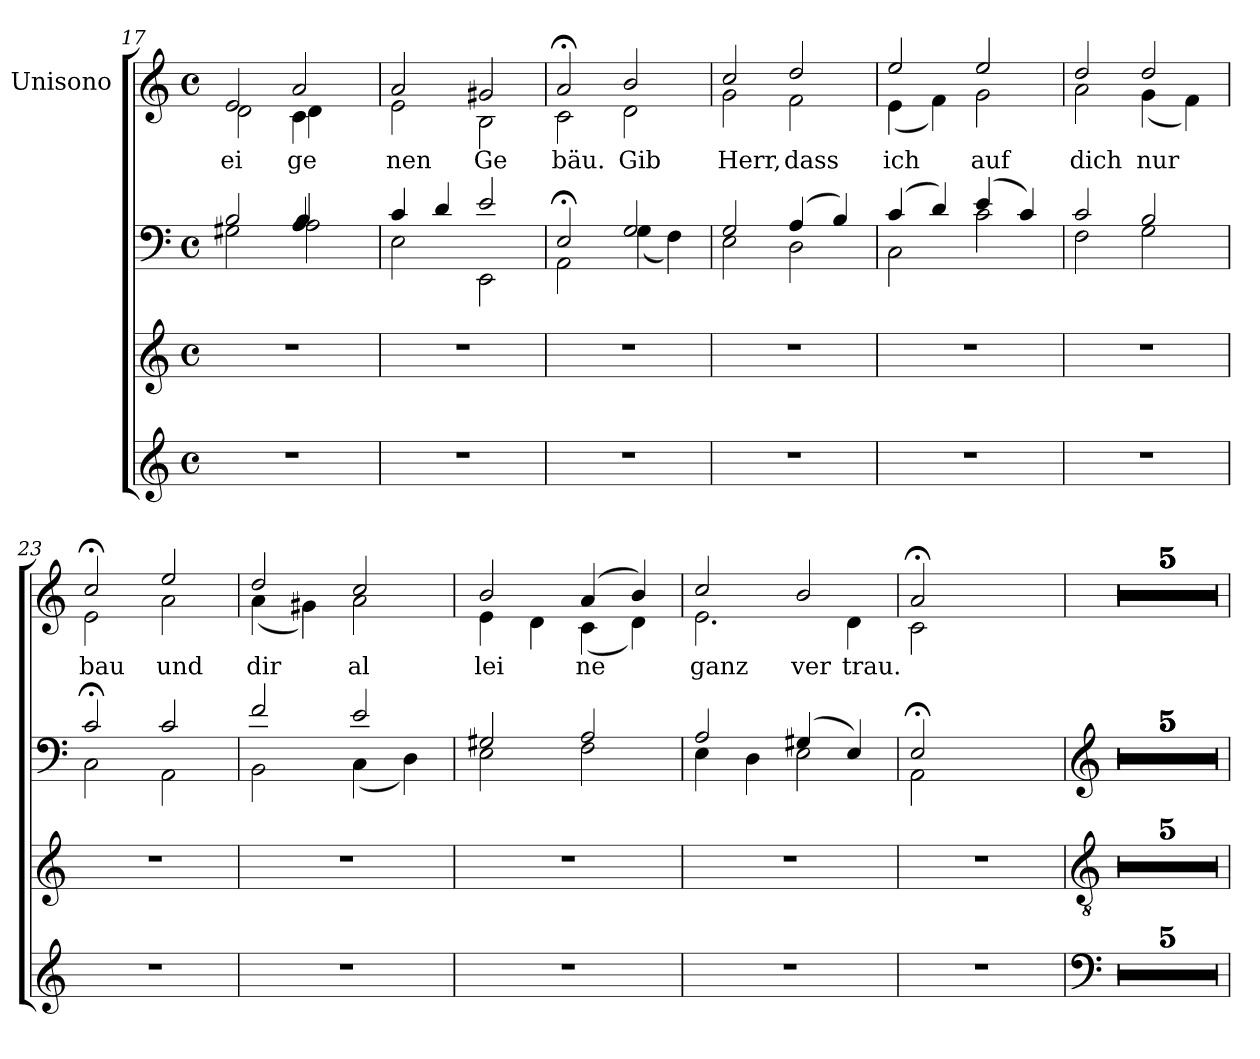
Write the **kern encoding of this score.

**kern	**kern	**kern	**kern	**text
*part4	*part3	*part2	*part1	*part1
*staff4	*staff3	*staff2	*staff1	*staff1
*	*	*	*I"Unisono	*
*clefG2	*clefG2	*clefF4	*clefG2	*
*k[]	*k[]	*k[]	*k[]	*
*C:	*C:	*C:	*C:	*
*M4/4	*M4/4	*M4/4	*M4/4	*
*met(c)	*met(c)	*met(c)	*met(c)	*
=17	=17	=17	=17	=17
*	*	*^	*	*
*	*	*	*^	*	*
!	!	!	!	!	!	!LO:LY:b
*	*	*	*	*	*^	*
*	*	*	*	*	*	*^	*
1r	1r	2B/	2G#X\	2ryy	2e/	2d\	2ryy	ei
!	!	!	!	!	!	!	!	!LO:LY:b
.	.	4A/	(>2A\	4B/)	2a/	(<4c\	4d\)	ge
.	.	4ryy	.	4ryy	.	4ryy	4ryy	.
=18	=18	=18	=18	=18	=18	=18	=18	=18
!	!	!	!	!	!	!	!	!LO:LY:b
*	*	*	*v	*v	*	*	*	*
*	*	*	*	*	*v	*v	*
1r	1r	4c/	2E\	2a/	2e\	nen
.	.	4d/	.	.	.	.
!	!	!	!	!	!	!LO:LY:b
.	.	2e/	2EE\	2g#X/	2B\	Ge
!!LO:LB:g=z	!!
=19	=19	=19	=19	=19	=19	=19
!	!	!	!	!	!	!LO:LY:b
1r	1r	2E;</	2AA\	2a;</	2c\	bäu.
!	!	!	!	!	!	!LO:LY:b
.	.	2G/	(<4G\	2b/	2d\	Gib
.	.	.	4F\)	.	.	.
=20	=20	=20	=20	=20	=20	=20
!	!	!	!	!	!	!LO:LY:b
1r	1r	2G/	2E\	2cc/	2g\	Herr,
!	!	!	!	!	!	!LO:LY:b
.	.	(4A/	2D\	2dd/	2f\	dass
.	.	4B/)	.	.	.	.
=21	=21	=21	=21	=21	=21	=21
!	!	!	!	!	!	!LO:LY:b
1r	1r	(4c/	2C\	2ee/	(<4e\	ich
.	.	4d/)	.	.	4f\)	.
!	!	!	!	!	!	!LO:LY:b
.	.	(4e/	2c\	2ee/	2g\	auf
.	.	4c/)	.	.	.	.
=22	=22	=22	=22	=22	=22	=22
!	!	!	!	!	!	!LO:LY:b
1r	1r	2c/	2F\	2dd/	2a\	dich
!	!	!	!	!	!	!LO:LY:b
.	.	2B/	2G\	2dd/	(<4g\	nur
.	.	.	.	.	4f\)	.
=23	=23	=23	=23	=23	=23	=23
!	!	!	!	!	!	!LO:LY:b
1r	1r	2c;</	2C\	2cc;</	2e\	bau
!	!	!	!	!	!	!LO:LY:b
.	.	2c/	2AA\	2ee/	2a\	und
=24	=24	=24	=24	=24	=24	=24
!	!	!	!	!	!	!LO:LY:b
1r	1r	2f/	2BB\	2dd/	(<4a\	dir
.	.	.	.	.	4g#X\)	.
!	!	!	!	!	!	!LO:LY:b
.	.	2e/	(<4C\	2cc/	2a\	al
.	.	.	4D\)	.	.	.
=25	=25	=25	=25	=25	=25	=25
!	!	!	!	!	!	!LO:LY:b
1r	1r	2G#X/	2E\	2b/	4e\	lei
.	.	.	.	.	4d\	.
!	!	!	!	!	!	!LO:LY:b
.	.	2A/	2F\	(4a/	(<4c\	ne
.	.	.	.	4b/)	4d\)	.
=26	=26	=26	=26	=26	=26	=26
!	!	!	!	!	!	!LO:LY:b
1r	1r	2A/	4E\	2cc/	2.e\	ganz
.	.	.	4D\	.	.	.
!	!	!	!	!	!	!LO:LY:b
.	.	(4G#X/	2E\	2b/	.	ver
!	!	!	!	!	!	!LO:LY:b
.	.	4E/)	.	.	4d\	trau.
=27	=27	=27	=27	=27	=27	=27
1r	1r	2E;</	2AA\	2a;</	2c\	.
.	.	2ryy	2ryy	2ryy	2ryy	.
*	*	*v	*v	*	*	*
*	*	*	*v	*v	*
!!LO:LB:g=z
=28!	=28!	=28!	=28!	=28!
*clefF4	*clefGv2	*clefG2	*	*
*	*	*^	*^	*
!	!	!	!	!LO:TX:a:B:t=Andante con moto	!	!
!	!	!	!	!LO:TX:a:t=№ 2 Choral	!	!
*	*	*v	*v	*	*	*
*	*	*	*v	*v	*
1r	1r	1r	1r	.
=29	=29	=29	=29	=29
1r	1r	1r	1r	.
=30	=30	=30	=30	=30
1r	1r	1r	1r	.
=31	=31	=31	=31	=31
1r	1r	1r	1r	.
=32	=32	=32	=32	=32
1r	1r	1r	1r	.
=	=	=	=	=
*-	*-	*-	*-	*-
